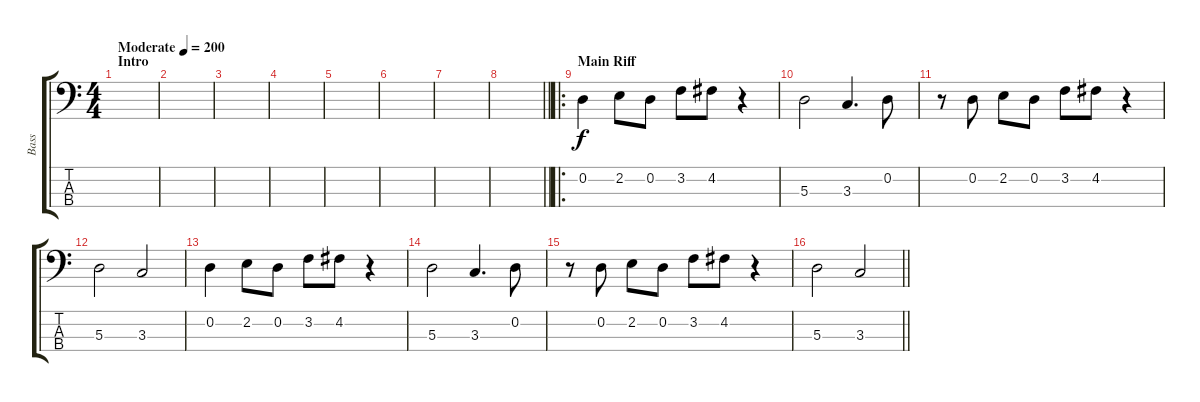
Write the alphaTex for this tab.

\track ("Bass" "Bass") {instrument electricbassfinger}
\staff {score tabs}
\tuning (G2 D2 A1 E1) {hide}
\ts (4 4)
\section ("" "Intro")
\tempo (200 "Moderate")
\clef f4
\ks c
|
|
|
|
|
|
|
\barLineRight lightlight
|
\ro
\section ("" "Main Riff")
0.2.4 2.2.8 0.2.8 3.2.8 4.2.8 r.4 |
5.3.2 3.3.4{d} 0.2.8 |
r.8 0.2.8 2.2.8 0.2.8 3.2.8 4.2.8 r.4 |
5.3.2 3.3.2 |
0.2.4 2.2.8 0.2.8 3.2.8 4.2.8 r.4 |
5.3.2 3.3.4{d} 0.2.8 |
r.8 0.2.8 2.2.8 0.2.8 3.2.8 4.2.8 r.4 |
\barLineRight lightlight
5.3.2 3.3.2
